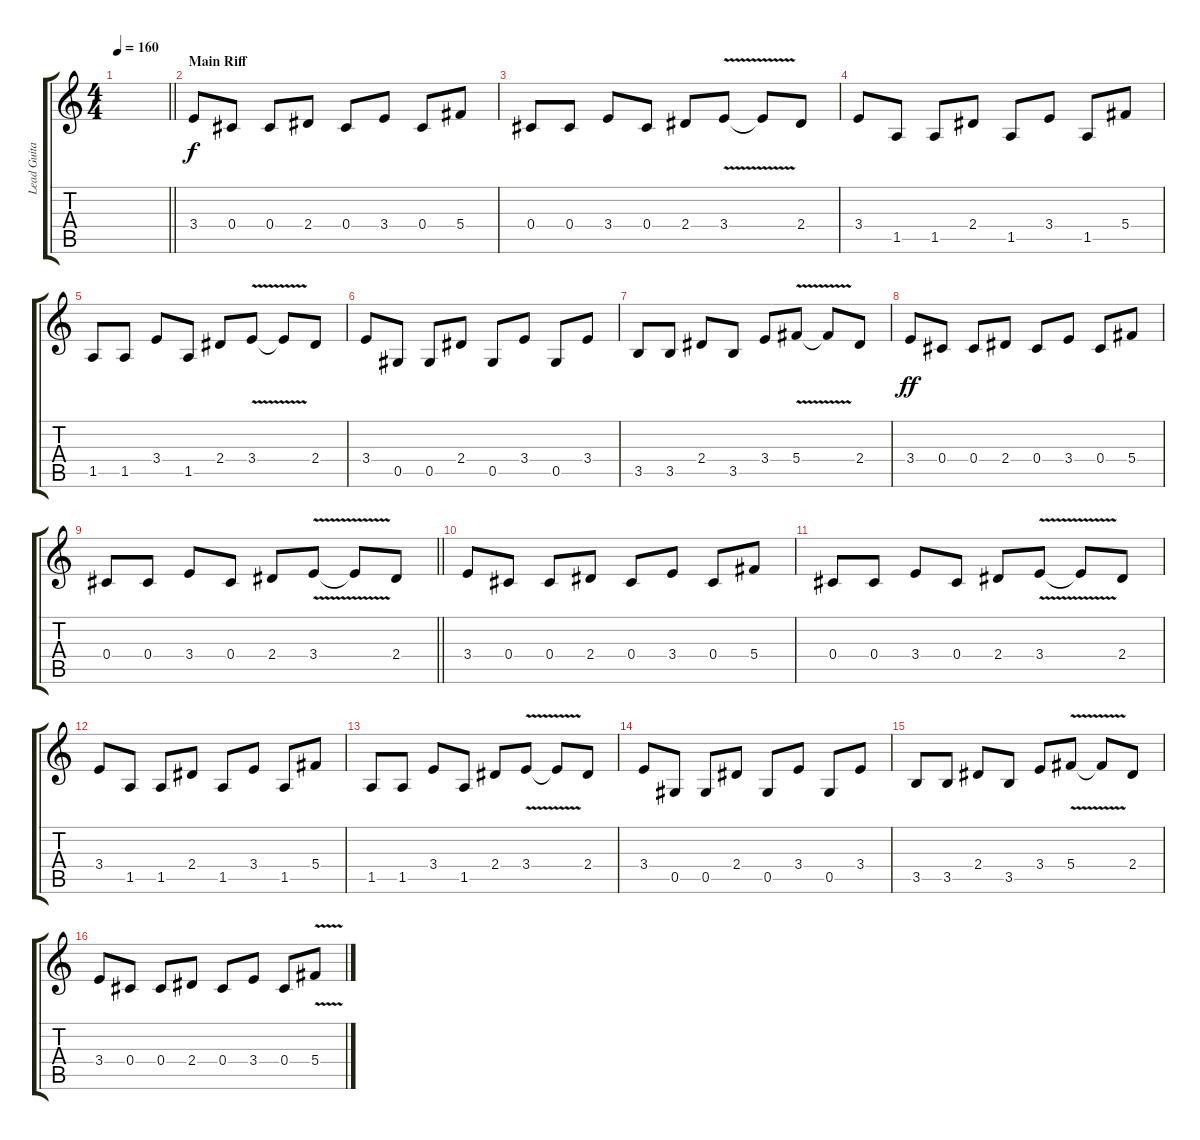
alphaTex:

\track ("Lead Guitar" "Lead Guita") {instrument distortionguitar}
\staff {score tabs}
\tuning (Eb4 Bb3 Gb3 Db3 Ab2 Eb2) {hide}
\ts (4 4)
\tempo 160
\clef g2
\barLineRight lightlight
\ks c
|
\section ("" "Main Riff")
3.4.8 0.4.8 0.4.8 2.4.8 0.4.8 3.4.8 0.4.8 5.4.8 |
0.4.8 0.4.8 3.4.8 0.4.8 2.4.8 3.4{v}.8 3.4{t}.8 2.4.8 |
3.4.8 1.5.8 1.5.8 2.4.8 1.5.8 3.4.8 1.5.8 5.4.8 |
1.5.8 1.5.8 3.4.8 1.5.8 2.4.8 3.4{v}.8 3.4{t}.8 2.4.8 |
3.4.8 0.5.8 0.5.8 2.4.8 0.5.8 3.4.8 0.5.8 3.4.8 |
3.5.8 3.5.8 2.4.8 3.5.8 3.4.8 5.4{v}.8 5.4{t}.8 2.4.8 |
3.4.8{dy ff} 0.4.8 0.4.8 2.4.8 0.4.8 3.4.8 0.4.8 5.4.8 |
\barLineRight lightlight
0.4.8 0.4.8 3.4.8 0.4.8 2.4.8 3.4{v}.8 3.4{t}.8 2.4.8 |
3.4.8 0.4.8 0.4.8 2.4.8 0.4.8 3.4.8 0.4.8 5.4.8 |
0.4.8 0.4.8 3.4.8 0.4.8 2.4.8 3.4{v}.8 3.4{t}.8 2.4.8 |
3.4.8 1.5.8 1.5.8 2.4.8 1.5.8 3.4.8 1.5.8 5.4.8 |
1.5.8 1.5.8 3.4.8 1.5.8 2.4.8 3.4{v}.8 3.4{t}.8 2.4.8 |
3.4.8 0.5.8 0.5.8 2.4.8 0.5.8 3.4.8 0.5.8 3.4.8 |
3.5.8 3.5.8 2.4.8 3.5.8 3.4.8 5.4{v}.8 5.4{t}.8 2.4.8 |
3.4.8 0.4.8 0.4.8 2.4.8 0.4.8 3.4.8 0.4.8 5.4{v}.8
